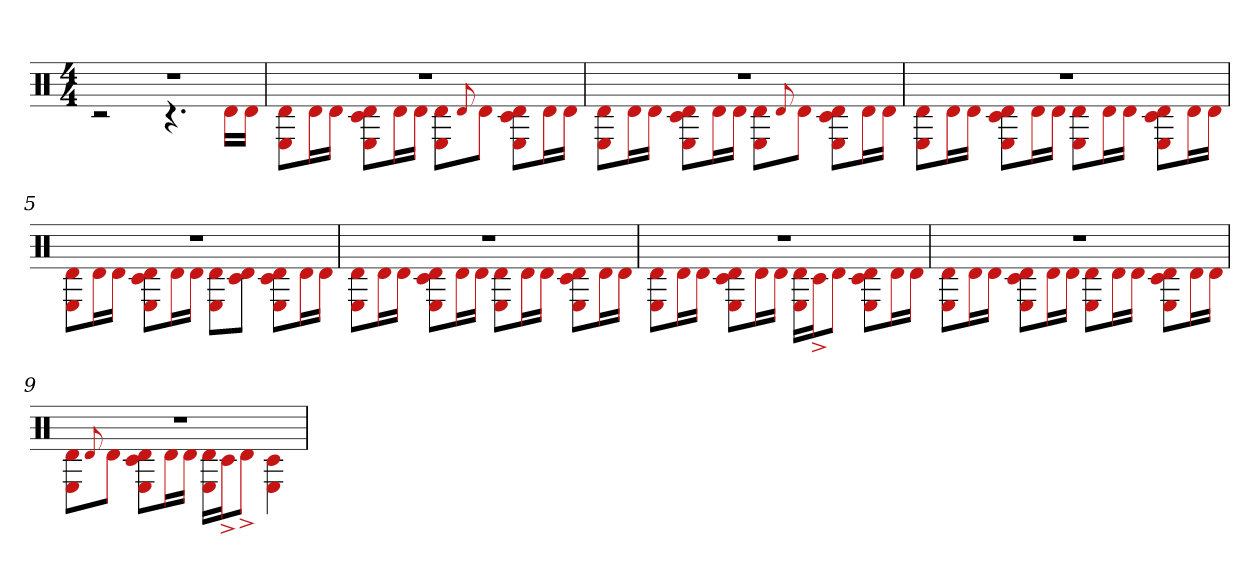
**kern
*part1
*staff1
*clefX
*k[]
*M4/4
=1
*^
1r	2r
.	4.r
.	16dLL
.	16dJJ
=2	=2
1r	8d 8EL
.	16dL
.	16dJJ
.	8d 8c# 8EL
.	16dL
.	16dJJ
.	8E 8dL
.	8qqd
.	8dJ
.	8d 8E 8c#L
.	16dL
.	16dJJ
=3	=3
1r	8d 8EL
.	16dL
.	16dJJ
.	8d 8E 8c#L
.	16dL
.	16dJJ
.	8E 8dL
.	8qqd
.	8dJ
.	8d 8c# 8EL
.	16dL
.	16dJJ
=4	=4
1r	8E 8dL
.	16dL
.	16dJJ
.	8E 8c# 8dL
.	16dL
.	16dJJ
.	8E 8dL
.	16dL
.	16dJJ
.	8E 8d 8c#L
.	16dL
.	16dJJ
=5	=5
1r	8E 8dL
.	16dL
.	16dJJ
.	8d 8E 8c#L
.	16dL
.	16dJJ
.	8d 8EL
.	8d 8c#J
.	8E 8d 8c#L
.	16dL
.	16dJJ
=6	=6
1r	8E 8dL
.	16dL
.	16dJJ
.	8E 8d 8c#L
.	16dL
.	16dJJ
.	8d 8EL
.	16dL
.	16dJJ
.	8d 8E 8c#L
.	16dL
.	16dJJ
=7	=7
1r	8d 8EL
.	16dL
.	16dJJ
.	8d 8c# 8EL
.	16dL
.	16dJJ
.	16d 16ELL
.	16c#^J
.	8dJ
.	8E 8d 8c#L
.	16dL
.	16dJJ
=8	=8
1r	8E 8dL
.	16dL
.	16dJJ
.	8E 8d 8c#L
.	16dL
.	16dJJ
.	8E 8dL
.	16dL
.	16dJJ
.	8E 8d 8c#L
.	16dL
.	16dJJ
=9	=9
1r	8d 8EL
.	8qqd
.	8dJ
.	8E 8d 8c#L
.	16dL
.	16dJJ
.	16d 16ELL
.	16c#^J
.	8d^J
.	4E 4c#
*v	*v
=
*-
